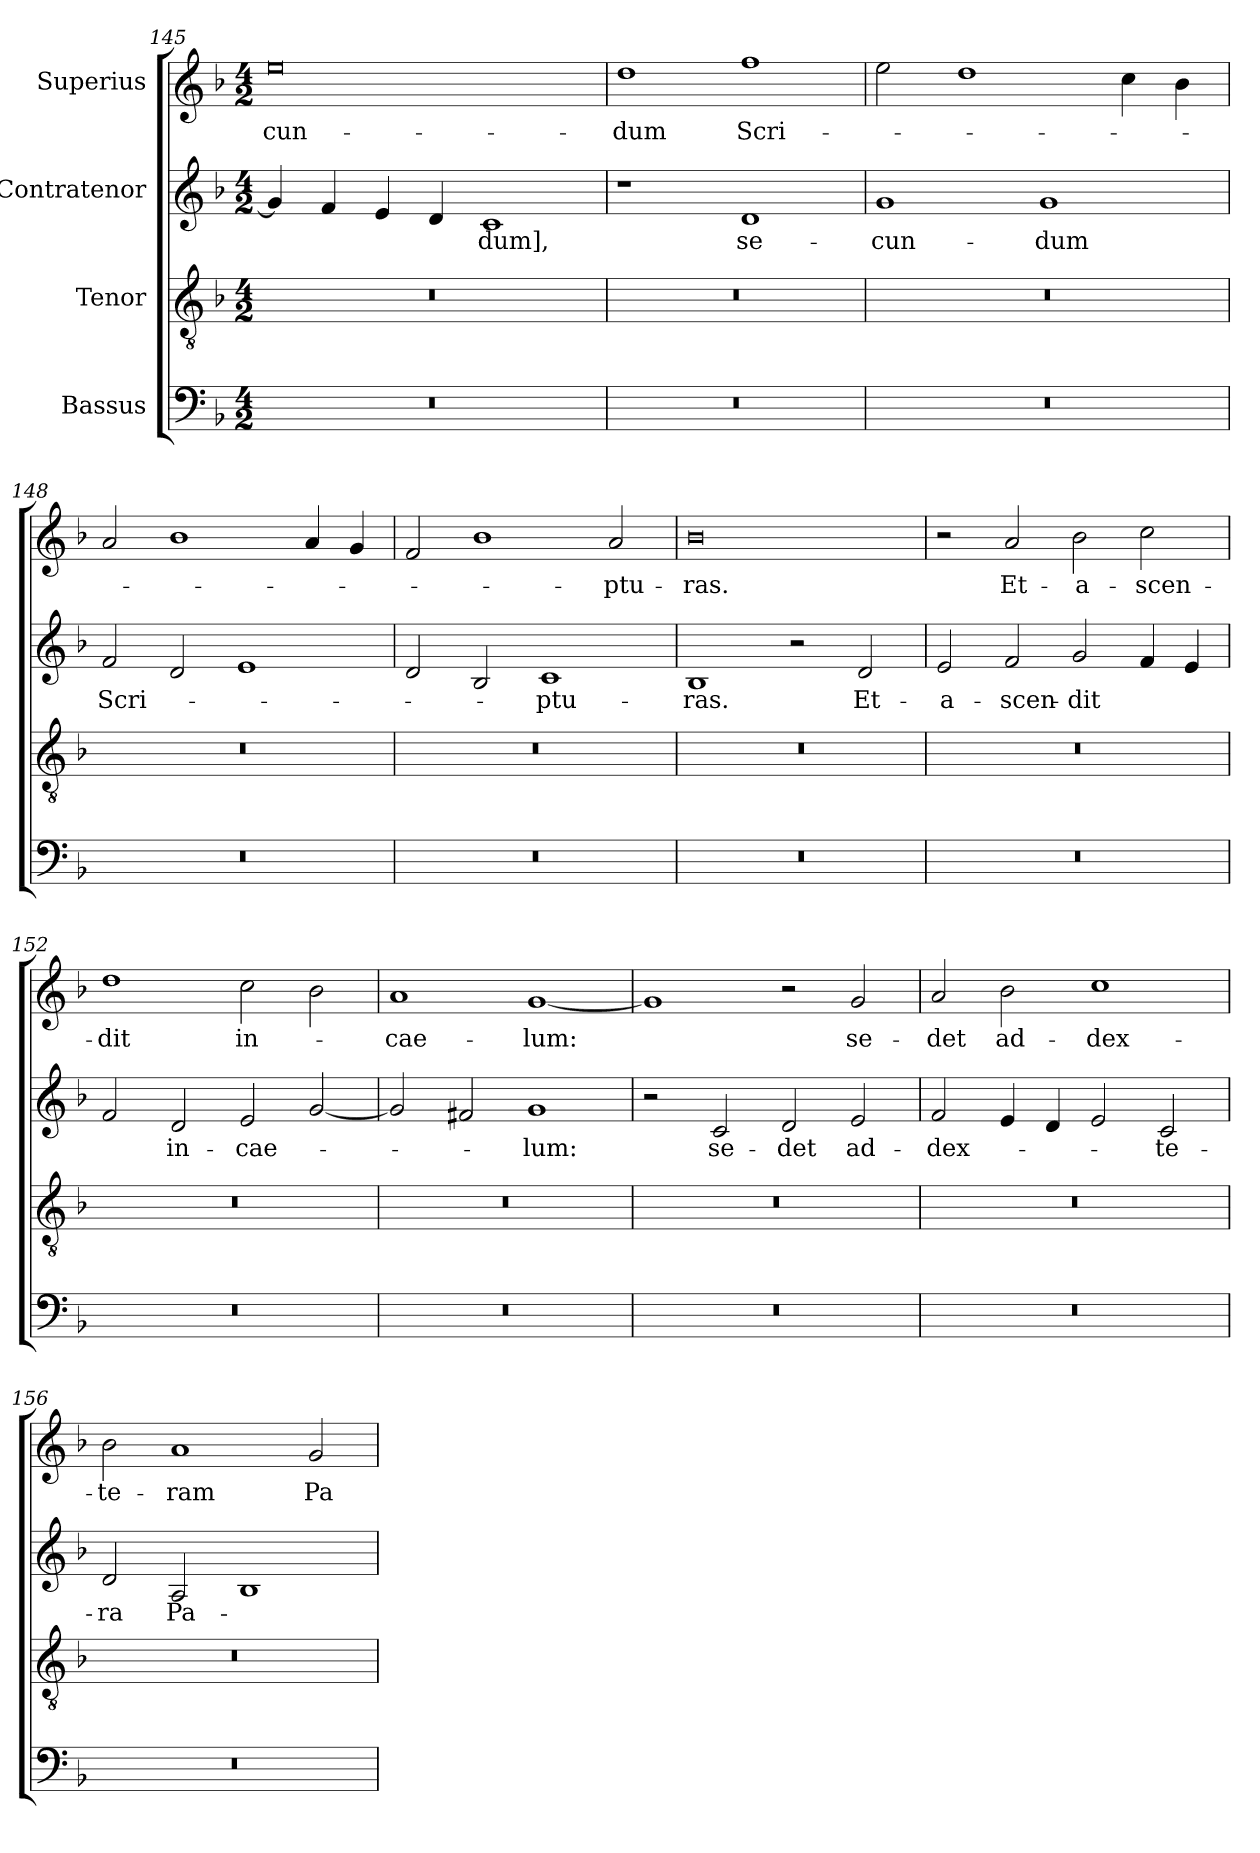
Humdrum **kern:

**kern	**kern	**kern	**text	**kern	**text
*part4	*part3	*part2	*part2	*part1	*part1
*staff4	*staff3	*staff2	*staff2	*staff1	*staff1
*I"Bassus	*I"Tenor	*I"Contratenor	*	*I"Superius	*
*clefF4	*clefGv2	*clefG2	*	*clefG2	*
*k[b-]	*k[b-]	*k[b-]	*	*k[b-]	*
*M4/2	*M4/2	*M4/2	*	*M4/2	*
=145	=145	=145	=145	=145	=145
0r	0r	4g/]	.	0ee\	-cun-
.	.	4f/	.	.	.
.	.	4e/	.	.	.
.	.	4d/	.	.	.
.	.	1c/	-dum],	.	.
=146	=146	=146	=146	=146	=146
0r	0r	1r	.	1dd\	-dum
.	.	1d/	se-	1ff\	Scri-
=147	=147	=147	=147	=147	=147
0r	0r	1g/	-cun-	2ee\	.
.	.	.	.	1dd\	.
.	.	1g/	-dum	.	.
.	.	.	.	4cc\	.
.	.	.	.	4b-\	.
=148	=148	=148	=148	=148	=148
0r	0r	2f/	Scri-	2a/	.
.	.	2d/	.	1b-\	.
.	.	1e/	.	.	.
.	.	.	.	4a/	.
.	.	.	.	4g/	.
=149	=149	=149	=149	=149	=149
0r	0r	2d/	.	2f/	.
.	.	2B-/	.	1b-\	.
.	.	1c/	-ptu-	.	.
.	.	.	.	2a/	-ptu-
=150	=150	=150	=150	=150	=150
0r	0r	1B-/	-ras.	0b-\	-ras.
.	.	2r	.	.	.
.	.	2d/	Et-	.	.
=151	=151	=151	=151	=151	=151
0r	0r	2e/	a-	2r	.
.	.	2f/	-scen-	2a/	Et-
.	.	2g/	-dit	2b-\	a-
.	.	4f/	.	2cc\	-scen-
.	.	4e/	.	.	.
=152	=152	=152	=152	=152	=152
0r	0r	2f/	.	1dd\	-dit
.	.	2d/	in-	.	.
.	.	2e/	cae-	2cc\	in-
.	.	[2g/	.	2b-\	.
=153	=153	=153	=153	=153	=153
0r	0r	2g/]	.	1a/	cae-
.	.	2f#X/	.	.	.
.	.	1g/	-lum:	[1g/	-lum:
=154	=154	=154	=154	=154	=154
0r	0r	2r	.	1g/]	.
.	.	2c/	se-	.	.
.	.	2d/	-det	2r	.
.	.	2e/	ad-	2g/	se-
=155	=155	=155	=155	=155	=155
0r	0r	2f/	dex-	2a/	-det
.	.	4e/	.	2b-\	ad-
.	.	4d/	.	.	.
.	.	2e/	.	1cc\	dex-
.	.	2c/	-te-	.	.
=156	=156	=156	=156	=156	=156
0r	0r	2d/	-ra	2b-\	-te-
.	.	2A/	Pa-	1a/	-ram
.	.	1B-/	.	.	.
.	.	.	.	2g/	Pa-
=	=	=	=	=	=
*-	*-	*-	*-	*-	*-
